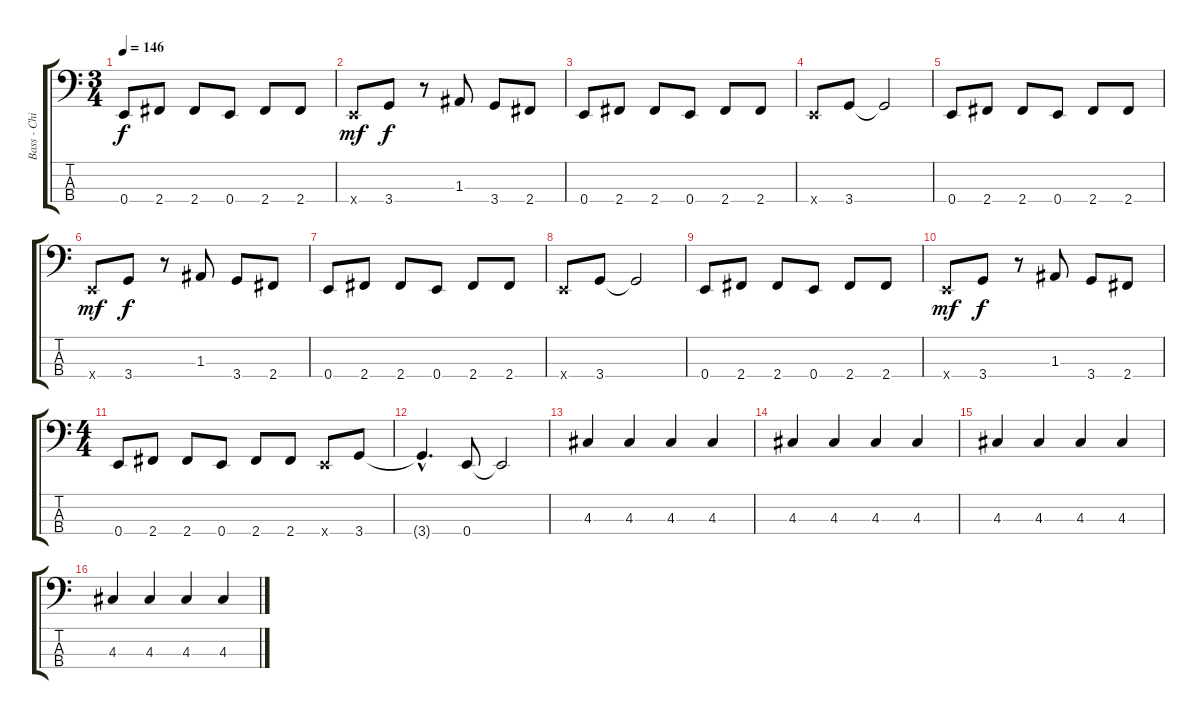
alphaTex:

\track ("Bass - Chi Cheng" "Bass - Chi") {instrument electricbassfinger}
\staff {score tabs}
\tuning (G2 D2 A1 E1) {hide}
\ts (3 4)
\tempo 146
\clef f4
\ks c
0.4.8{dy f} 2.4.8 2.4.8 0.4.8 2.4.8 2.4.8 |
0.4{x}.8{dy mf} 3.4.8{dy f} r.8 1.3.8 3.4.8 2.4.8 |
0.4.8 2.4.8 2.4.8 0.4.8 2.4.8 2.4.8 |
0.4{x}.8 3.4.8 3.4{t}.2 |
0.4.8 2.4.8 2.4.8 0.4.8 2.4.8 2.4.8 |
0.4{x}.8{dy mf} 3.4.8{dy f} r.8 1.3.8 3.4.8 2.4.8 |
0.4.8 2.4.8 2.4.8 0.4.8 2.4.8 2.4.8 |
0.4{x}.8 3.4.8 3.4{t}.2 |
0.4.8 2.4.8 2.4.8 0.4.8 2.4.8 2.4.8 |
0.4{x}.8{dy mf} 3.4.8{dy f} r.8 1.3.8 3.4.8 2.4.8 |
\ts (4 4)
0.4.8 2.4.8 2.4.8 0.4.8 2.4.8 2.4.8 0.4{x}.8 3.4.8 |
3.4{hac t}.4{d} 0.4.8 0.4{t}.2 |
4.3.4 4.3.4 4.3.4 4.3.4 |
4.3.4 4.3.4 4.3.4 4.3.4 |
4.3.4 4.3.4 4.3.4 4.3.4 |
4.3.4 4.3.4 4.3.4 4.3.4
